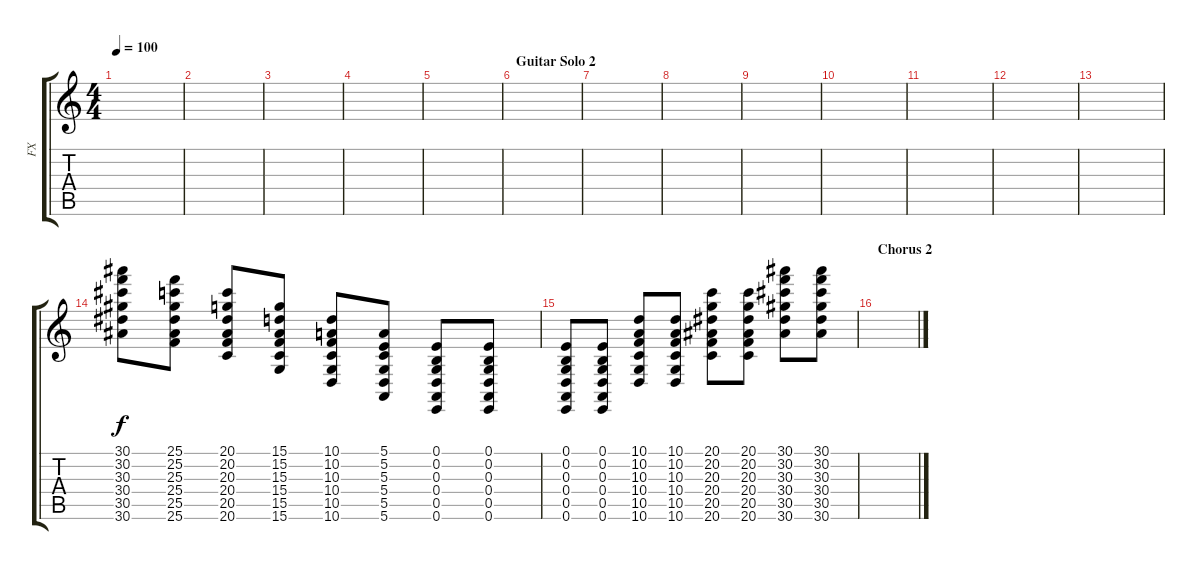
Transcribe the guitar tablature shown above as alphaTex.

\track ("FX" "FX") {instrument reversecymbal}
\staff {score tabs}
\tuning (E4 B3 G3 D3 A2 E2) {hide}
\ts (4 4)
\tempo 100
\clef g2
\ks c
|
|
|
|
|
\section ("" "Guitar Solo 2")
|
|
|
|
|
|
|
|
(30.1 30.2 30.3 30.4 30.5 30.6).8 (25.1 25.2 25.3 25.4 25.5 25.6).8 (20.1 20.2 20.3 20.4 20.5 20.6).8 (15.1 15.2 15.3 15.4 15.5 15.6).8 (10.1 10.2 10.3 10.4 10.5 10.6).8 (5.1 5.2 5.3 5.4 5.5 5.6).8 (0.1 0.2 0.3 0.4 0.5 0.6).8 (0.1 0.2 0.3 0.4 0.5 0.6).8 |
(0.1 0.2 0.3 0.4 0.5 0.6).8 (0.1 0.2 0.3 0.4 0.5 0.6).8 (10.1 10.2 10.3 10.4 10.5 10.6).8 (10.1 10.2 10.3 10.4 10.5 10.6).8 (20.1 20.2 20.3 20.4 20.5 20.6).8 (20.1 20.2 20.3 20.4 20.5 20.6).8 (30.1 30.2 30.3 30.4 30.5 30.6).8 (30.1 30.2 30.3 30.4 30.5 30.6).8 |
\section ("" "Chorus 2")
